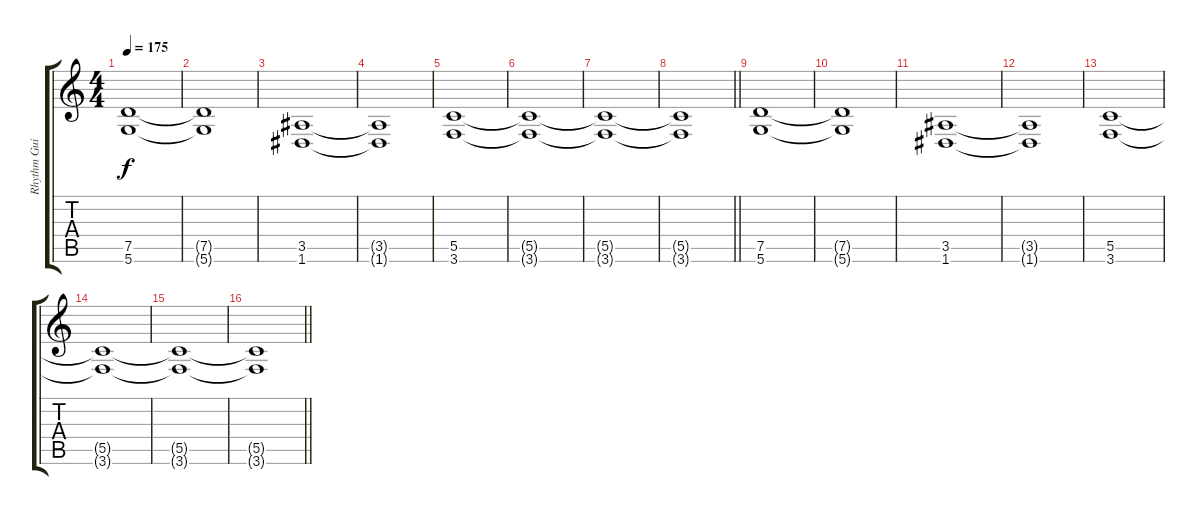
\track ("Rhythm Guitar" "Rhythm Gui") {instrument distortionguitar}
\staff {score tabs}
\tuning (D4 A3 F3 C3 G2 D2) {hide}
\ts (4 4)
\tempo 175
\clef g2
\ks c
(7.5 5.6).1{dy f} |
(7.5{t} 5.6{t}).1 |
(3.5 1.6).1 |
(3.5{t} 1.6{t}).1 |
(5.5 3.6).1 |
(5.5{t} 3.6{t}).1 |
(5.5{t} 3.6{t}).1 |
\barLineRight lightlight
(5.5{t} 3.6{t}).1 |
(7.5 5.6).1 |
(7.5{t} 5.6{t}).1 |
(3.5 1.6).1 |
(3.5{t} 1.6{t}).1 |
(5.5 3.6).1 |
(5.5{t} 3.6{t}).1 |
(5.5{t} 3.6{t}).1 |
\barLineRight lightlight
(5.5{t} 3.6{t}).1
